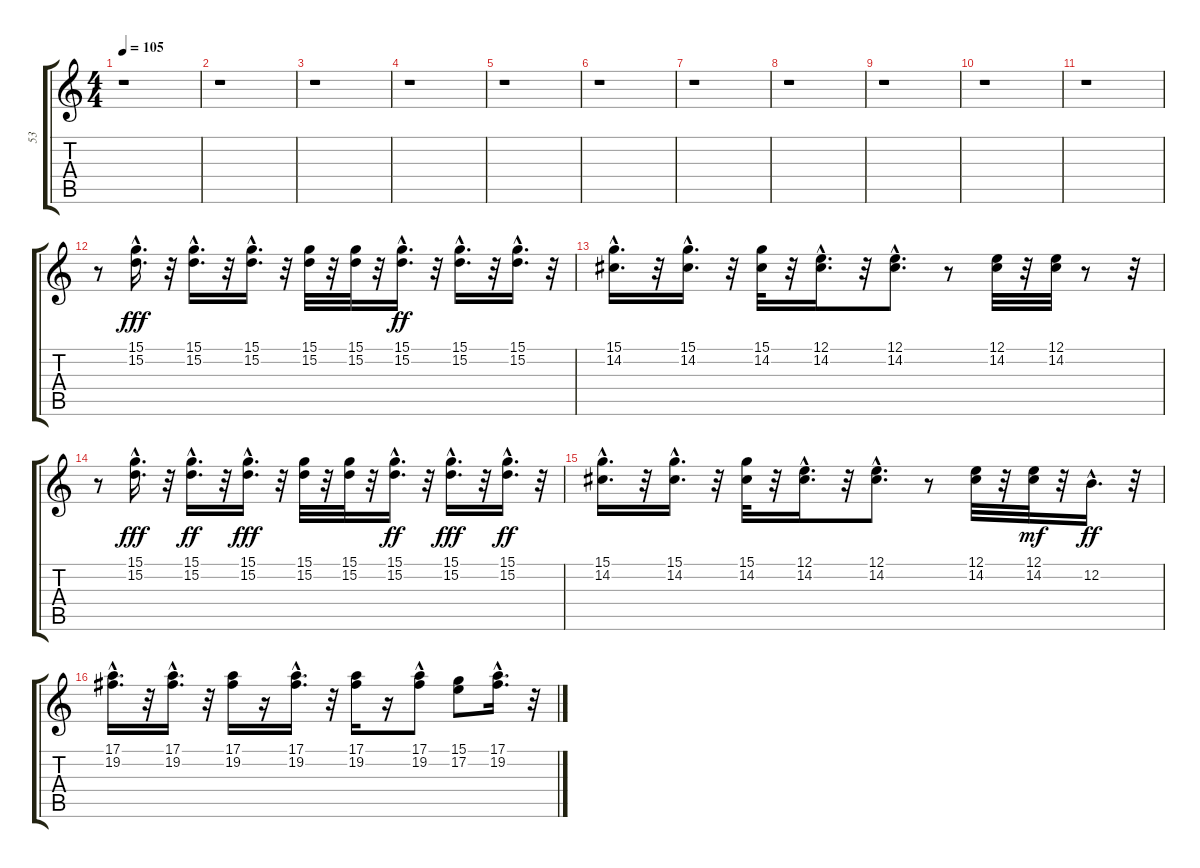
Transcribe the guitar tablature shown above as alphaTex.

\track ("53" "53") {instrument choiraahs}
\staff {score tabs}
\tuning (E4 B3 G3 D3 A2 E2) {hide}
\ts (4 4)
\tempo 105
\clef g2
\ks c
r.1{dy ff} |
r.1 |
r.1 |
r.1 |
r.1 |
r.1 |
r.1 |
r.1 |
r.1 |
r.1 |
r.1 |
r.8 (15.1 15.2{hac}).16{d dy fff} r.32 (15.1{hac} 15.2{hac}).16{d} r.32 (15.1{hac} 15.2{hac}).16{d} r.32 (15.1 15.2).32 r.32 (15.1 15.2).32 r.32 (15.1{hac} 15.2{hac}).16{d dy ff} r.32 (15.1{hac} 15.2{hac}).16{d} r.32 (15.1{hac} 15.2{hac}).16{d} r.32 |
(15.1 14.2{hac}).16{d} r.32 (15.1{hac} 14.2).16{d} r.32 (15.1 14.2).32 r.32 (12.1{hac} 14.2{hac}).16{d} r.32 (12.1{hac} 14.2{hac}).8{d} r.8 (12.1 14.2).32 r.32 (12.1 14.2).32 r.8 r.32 |
r.8 (15.1 15.2{hac}).16{d dy fff} r.32 (15.1{hac} 15.2{hac}).16{d dy ff} r.32 (15.1{hac} 15.2{hac}).16{d dy fff} r.32 (15.1 15.2).32 r.32 (15.1 15.2).32 r.32 (15.1{hac} 15.2{hac}).16{d dy ff} r.32 (15.1{hac} 15.2{hac}).16{d dy fff} r.32 (15.1{hac} 15.2{hac}).16{d dy ff} r.32 |
(15.1 14.2{hac}).16{d} r.32 (15.1{hac} 14.2).16{d} r.32 (15.1 14.2).32 r.32 (12.1{hac} 14.2{hac}).16{d} r.32 (12.1{hac} 14.2{hac}).8{d} r.8 (12.1 14.2).32 r.32 (12.1 14.2).32{dy mf} r.32 12.2{hac}.16{d dy ff} r.32 |
(17.1{hac} 19.2{hac}).16{d} r.32 (17.1{hac} 19.2).16{d} r.32 (17.1 19.2).16 r.16 (17.1{hac} 19.2).16{d} r.32 (17.1 19.2).16 r.16 (17.1 19.2{hac}).8 (15.1 17.2).8 (17.1{hac} 19.2{hac}).16{d} r.32
